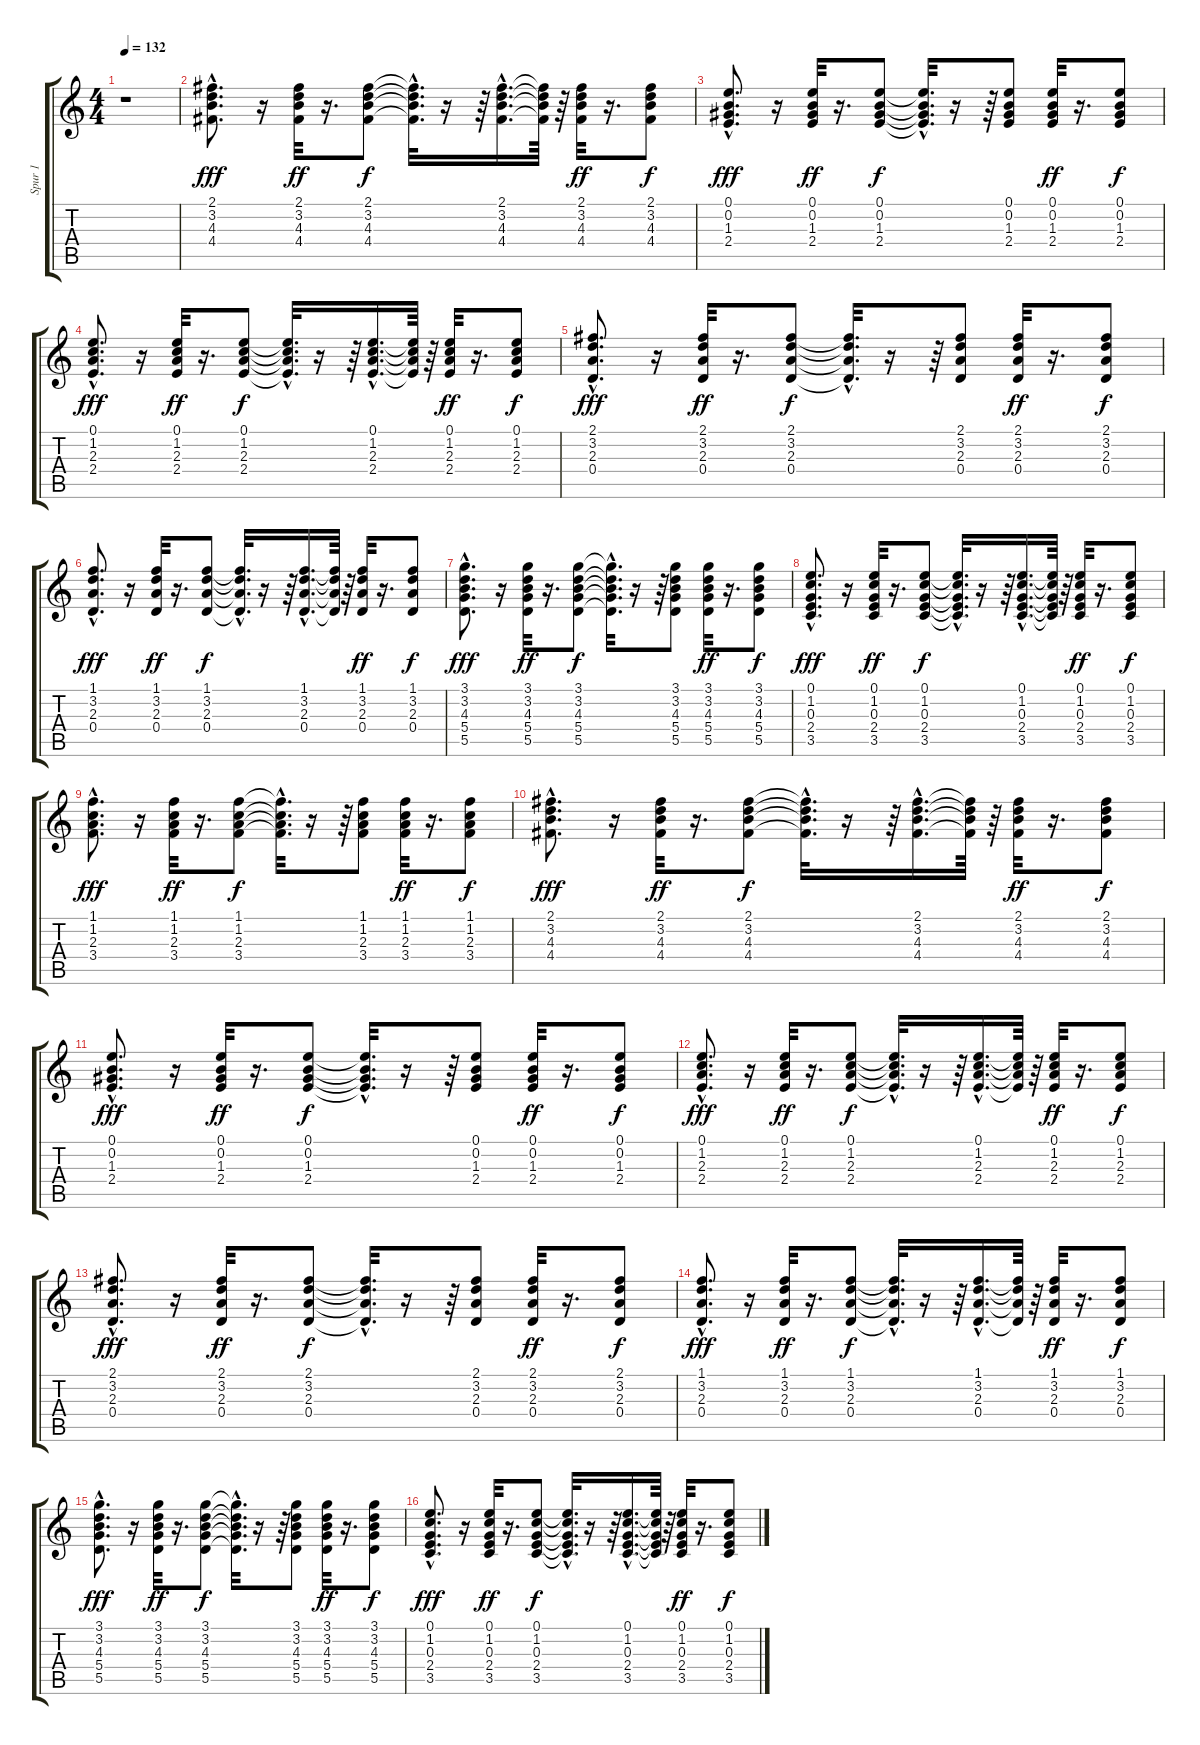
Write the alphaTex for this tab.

\track ("Spur 1" "Spur 1") {instrument acousticguitarsteel}
\staff {score tabs}
\tuning (E4 B3 G3 D3 A2 E2) {hide}
\ts (4 4)
\tempo 132
\clef g2
\ks c
r.1{dy fff instrument acousticguitarsteel} |
(2.1{hac} 3.2{hac} 4.3{hac} 4.4{hac}).8{d} r.16 (2.1 3.2 4.3 4.4).32{dy ff} r.16{d} (2.1 3.2 4.3 4.4).8{dy f} (2.1{hac t} 3.2{hac t} 4.3{hac t} 4.4{hac t}).32{d} r.16 r.64 (2.1{hac} 3.2{hac} 4.3{hac} 4.4{hac}).16{d} (2.1{t} 3.2{t} 4.3{t} 4.4{t}).64 r.64 (2.1 3.2 4.3 4.4).32{dy ff} r.16{d} (2.1 3.2 4.3 4.4).8{dy f} |
(0.1{hac} 0.2{hac} 1.3{hac} 2.4{hac}).8{d dy fff} r.16 (0.1 0.2 1.3 2.4).32{dy ff} r.16{d} (0.1 0.2 1.3 2.4).8{dy f} (0.1{hac t} 0.2{hac t} 1.3{hac t} 2.4{hac t}).32{d} r.16 r.64 (0.1 0.2 1.3 2.4).8 (0.1 0.2 1.3 2.4).32{dy ff} r.16{d} (0.1 0.2 1.3 2.4).8{dy f} |
(0.1{hac} 1.2{hac} 2.3{hac} 2.4{hac}).8{d dy fff} r.16 (0.1 1.2 2.3 2.4).32{dy ff} r.16{d} (0.1 1.2 2.3 2.4).8{dy f} (0.1{hac t} 1.2{hac t} 2.3{hac t} 2.4{hac t}).32{d} r.16 r.64 (0.1{hac} 1.2{hac} 2.3{hac} 2.4{hac}).16{d} (0.1{t} 1.2{t} 2.3{t} 2.4{t}).64 r.64 (0.1 1.2 2.3 2.4).32{dy ff} r.16{d} (0.1 1.2 2.3 2.4).8{dy f} |
(2.1{hac} 3.2{hac} 2.3{hac} 0.4{hac}).8{d dy fff} r.16 (2.1 3.2 2.3 0.4).32{dy ff} r.16{d} (2.1 3.2 2.3 0.4).8{dy f} (2.1{hac t} 3.2{hac t} 2.3{hac t} 0.4{hac t}).32{d} r.16 r.64 (2.1 3.2 2.3 0.4).8 (2.1 3.2 2.3 0.4).32{dy ff} r.16{d} (2.1 3.2 2.3 0.4).8{dy f} |
(1.1{hac} 3.2{hac} 2.3{hac} 0.4{hac}).8{d dy fff} r.16 (1.1 3.2 2.3 0.4).32{dy ff} r.16{d} (1.1 3.2 2.3 0.4).8{dy f} (1.1{hac t} 3.2{hac t} 2.3{hac t} 0.4{hac t}).32{d} r.16 r.64 (1.1{hac} 3.2{hac} 2.3{hac} 0.4{hac}).16{d} (1.1{t} 3.2{t} 2.3{t} 0.4{t}).64 r.64 (1.1 3.2 2.3 0.4).32{dy ff} r.16{d} (1.1 3.2 2.3 0.4).8{dy f} |
(3.1{hac} 3.2{hac} 4.3{hac} 5.4{hac} 5.5{hac}).8{d dy fff} r.16 (3.1 3.2 4.3 5.4 5.5).32{dy ff} r.16{d} (3.1 3.2 4.3 5.4 5.5).8{dy f} (3.1{hac t} 3.2{hac t} 4.3{hac t} 5.4{hac t} 5.5{hac t}).32{d} r.16 r.64 (3.1 3.2 4.3 5.4 5.5).8 (3.1 3.2 4.3 5.4 5.5).32{dy ff} r.16{d} (3.1 3.2 4.3 5.4 5.5).8{dy f} |
(0.1{hac} 1.2{hac} 0.3{hac} 2.4{hac} 3.5{hac}).8{d dy fff} r.16 (0.1 1.2 0.3 2.4 3.5).32{dy ff} r.16{d} (0.1 1.2 0.3 2.4 3.5).8{dy f} (0.1{hac t} 1.2{hac t} 0.3{hac t} 2.4{hac t} 3.5{hac t}).32{d} r.16 r.64 (0.1{hac} 1.2{hac} 0.3{hac} 2.4{hac} 3.5{hac}).16{d} (0.1{t} 1.2{t} 0.3{t} 2.4{t} 3.5{t}).64 r.64 (0.1 1.2 0.3 2.4 3.5).32{dy ff} r.16{d} (0.1 1.2 0.3 2.4 3.5).8{dy f} |
(1.1{hac} 1.2{hac} 2.3{hac} 3.4{hac}).8{d dy fff} r.16 (1.1 1.2 2.3 3.4).32{dy ff} r.16{d} (1.1 1.2 2.3 3.4).8{dy f} (1.1{hac t} 1.2{hac t} 2.3{hac t} 3.4{hac t}).32{d} r.16 r.64 (1.1 1.2 2.3 3.4).8 (1.1 1.2 2.3 3.4).32{dy ff} r.16{d} (1.1 1.2 2.3 3.4).8{dy f} |
(2.1{hac} 3.2{hac} 4.3{hac} 4.4{hac}).8{d dy fff} r.16 (2.1 3.2 4.3 4.4).32{dy ff} r.16{d} (2.1 3.2 4.3 4.4).8{dy f} (2.1{hac t} 3.2{hac t} 4.3{hac t} 4.4{hac t}).32{d} r.16 r.64 (2.1{hac} 3.2{hac} 4.3{hac} 4.4{hac}).16{d} (2.1{t} 3.2{t} 4.3{t} 4.4{t}).64 r.64 (2.1 3.2 4.3 4.4).32{dy ff} r.16{d} (2.1 3.2 4.3 4.4).8{dy f} |
(0.1{hac} 0.2{hac} 1.3{hac} 2.4{hac}).8{d dy fff} r.16 (0.1 0.2 1.3 2.4).32{dy ff} r.16{d} (0.1 0.2 1.3 2.4).8{dy f} (0.1{hac t} 0.2{hac t} 1.3{hac t} 2.4{hac t}).32{d} r.16 r.64 (0.1 0.2 1.3 2.4).8 (0.1 0.2 1.3 2.4).32{dy ff} r.16{d} (0.1 0.2 1.3 2.4).8{dy f} |
(0.1{hac} 1.2{hac} 2.3{hac} 2.4{hac}).8{d dy fff} r.16 (0.1 1.2 2.3 2.4).32{dy ff} r.16{d} (0.1 1.2 2.3 2.4).8{dy f} (0.1{hac t} 1.2{hac t} 2.3{hac t} 2.4{hac t}).32{d} r.16 r.64 (0.1{hac} 1.2{hac} 2.3{hac} 2.4{hac}).16{d} (0.1{t} 1.2{t} 2.3{t} 2.4{t}).64 r.64 (0.1 1.2 2.3 2.4).32{dy ff} r.16{d} (0.1 1.2 2.3 2.4).8{dy f} |
(2.1{hac} 3.2{hac} 2.3{hac} 0.4{hac}).8{d dy fff} r.16 (2.1 3.2 2.3 0.4).32{dy ff} r.16{d} (2.1 3.2 2.3 0.4).8{dy f} (2.1{hac t} 3.2{hac t} 2.3{hac t} 0.4{hac t}).32{d} r.16 r.64 (2.1 3.2 2.3 0.4).8 (2.1 3.2 2.3 0.4).32{dy ff} r.16{d} (2.1 3.2 2.3 0.4).8{dy f} |
(1.1{hac} 3.2{hac} 2.3{hac} 0.4{hac}).8{d dy fff} r.16 (1.1 3.2 2.3 0.4).32{dy ff} r.16{d} (1.1 3.2 2.3 0.4).8{dy f} (1.1{hac t} 3.2{hac t} 2.3{hac t} 0.4{hac t}).32{d} r.16 r.64 (1.1{hac} 3.2{hac} 2.3{hac} 0.4{hac}).16{d} (1.1{t} 3.2{t} 2.3{t} 0.4{t}).64 r.64 (1.1 3.2 2.3 0.4).32{dy ff} r.16{d} (1.1 3.2 2.3 0.4).8{dy f} |
(3.1{hac} 3.2{hac} 4.3{hac} 5.4{hac} 5.5{hac}).8{d dy fff} r.16 (3.1 3.2 4.3 5.4 5.5).32{dy ff} r.16{d} (3.1 3.2 4.3 5.4 5.5).8{dy f} (3.1{hac t} 3.2{hac t} 4.3{hac t} 5.4{hac t} 5.5{hac t}).32{d} r.16 r.64 (3.1 3.2 4.3 5.4 5.5).8 (3.1 3.2 4.3 5.4 5.5).32{dy ff} r.16{d} (3.1 3.2 4.3 5.4 5.5).8{dy f} |
(0.1{hac} 1.2{hac} 0.3{hac} 2.4{hac} 3.5{hac}).8{d dy fff} r.16 (0.1 1.2 0.3 2.4 3.5).32{dy ff} r.16{d} (0.1 1.2 0.3 2.4 3.5).8{dy f} (0.1{hac t} 1.2{hac t} 0.3{hac t} 2.4{hac t} 3.5{hac t}).32{d} r.16 r.64 (0.1{hac} 1.2{hac} 0.3{hac} 2.4{hac} 3.5{hac}).16{d} (0.1{t} 1.2{t} 0.3{t} 2.4{t} 3.5{t}).64 r.64 (0.1 1.2 0.3 2.4 3.5).32{dy ff} r.16{d} (0.1 1.2 0.3 2.4 3.5).8{dy f}
